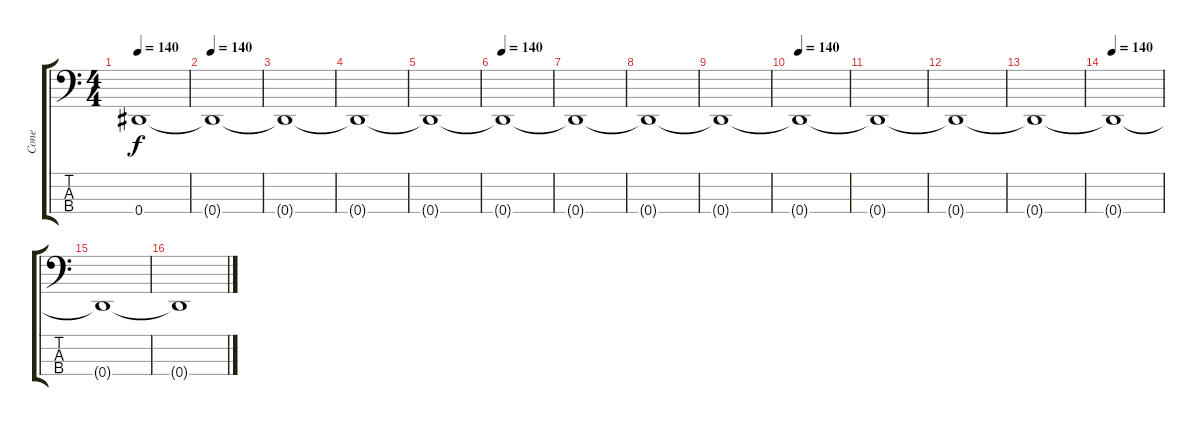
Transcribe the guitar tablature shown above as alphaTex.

\track ("Cone" "Cone") {instrument electricbasspick}
\staff {score tabs}
\tuning (Gb2 Db2 Ab1 Eb1) {hide}
\ts (4 4)
\tempo 140
\clef f4
\ks c
0.4{t}.1{dy f} |
\tempo 140
0.4{t}.1 |
0.4{t}.1 |
0.4{t}.1 |
0.4{t}.1 |
\tempo 140
0.4{t}.1 |
0.4{t}.1 |
0.4{t}.1 |
0.4{t}.1 |
\tempo 140
0.4{t}.1 |
0.4{t}.1 |
0.4{t}.1 |
0.4{t}.1 |
\tempo 140
0.4{t}.1 |
0.4{t}.1 |
0.4{t}.1
